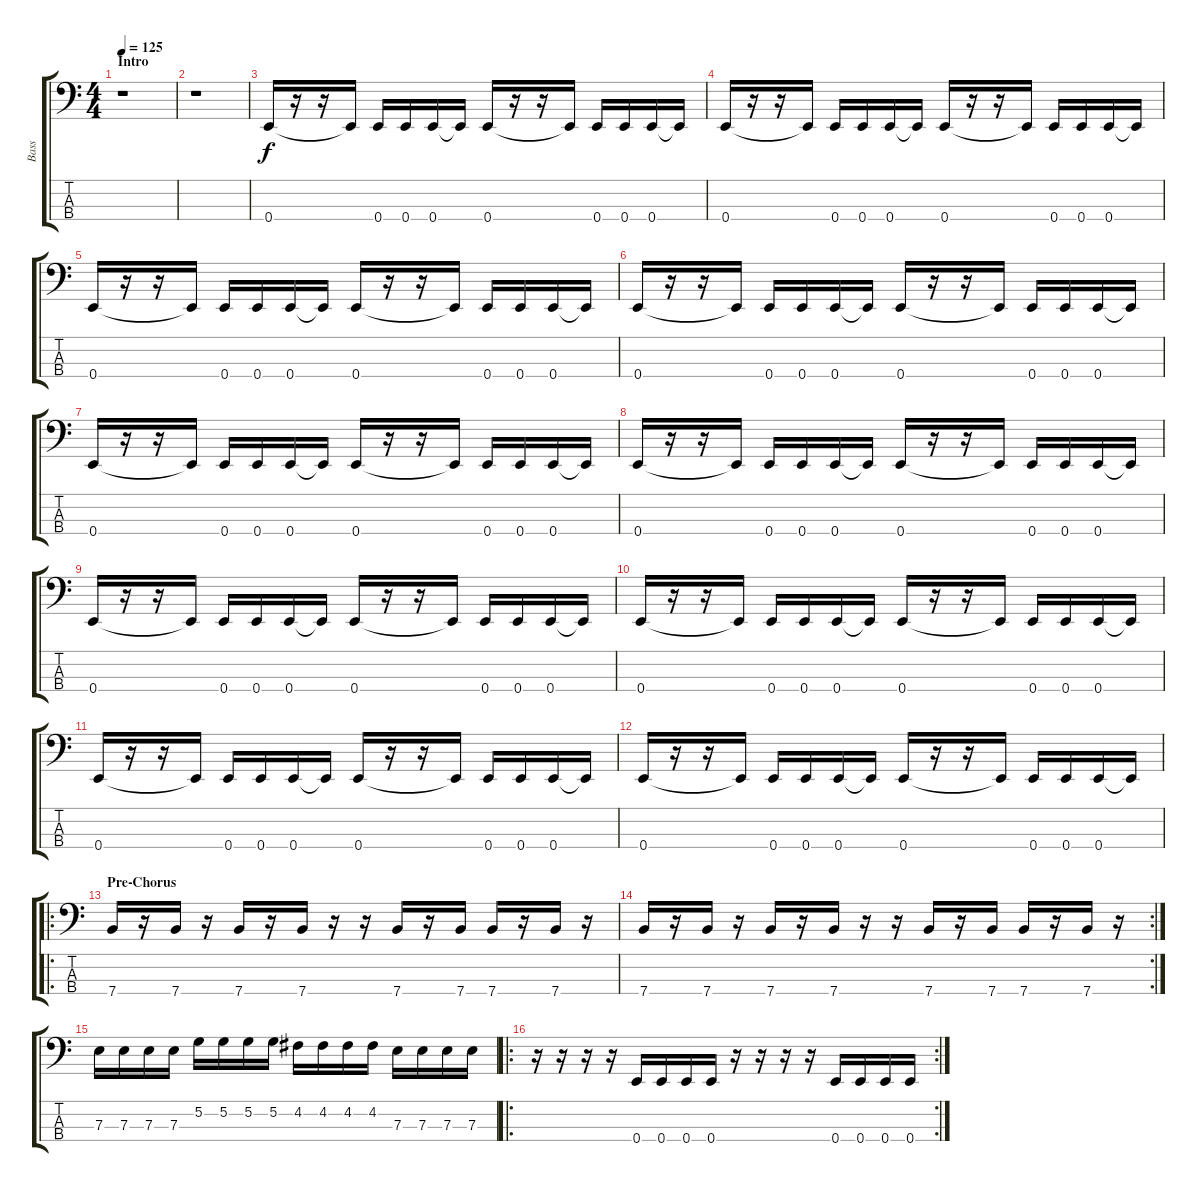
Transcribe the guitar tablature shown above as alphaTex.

\track ("Bass" "Bass") {instrument electricbassfinger}
\staff {score tabs}
\tuning (G2 D2 A1 E1) {hide}
\ts (4 4)
\section ("" "Intro")
\tempo 125
\clef f4
\ks c
r.1{dy f volume 4 instrument electricbassfinger} |
r.1 |
0.4.16{volume 14} r.16 r.16 0.4{t}.16 0.4.16 0.4.16 0.4.16 0.4{t}.16 0.4.16 r.16 r.16 0.4{t}.16 0.4.16 0.4.16 0.4.16 0.4{t}.16 |
0.4.16 r.16 r.16 0.4{t}.16 0.4.16 0.4.16 0.4.16 0.4{t}.16 0.4.16 r.16 r.16 0.4{t}.16 0.4.16 0.4.16 0.4.16 0.4{t}.16 |
0.4.16 r.16 r.16 0.4{t}.16 0.4.16 0.4.16 0.4.16 0.4{t}.16 0.4.16 r.16 r.16 0.4{t}.16 0.4.16 0.4.16 0.4.16 0.4{t}.16 |
0.4.16 r.16 r.16 0.4{t}.16 0.4.16 0.4.16 0.4.16 0.4{t}.16 0.4.16 r.16 r.16 0.4{t}.16 0.4.16 0.4.16 0.4.16 0.4{t}.16 |
0.4.16 r.16 r.16 0.4{t}.16 0.4.16 0.4.16 0.4.16 0.4{t}.16 0.4.16 r.16 r.16 0.4{t}.16 0.4.16 0.4.16 0.4.16 0.4{t}.16 |
0.4.16 r.16 r.16 0.4{t}.16 0.4.16 0.4.16 0.4.16 0.4{t}.16 0.4.16 r.16 r.16 0.4{t}.16 0.4.16 0.4.16 0.4.16 0.4{t}.16 |
0.4.16 r.16 r.16 0.4{t}.16 0.4.16 0.4.16 0.4.16 0.4{t}.16 0.4.16 r.16 r.16 0.4{t}.16 0.4.16 0.4.16 0.4.16 0.4{t}.16 |
0.4.16 r.16 r.16 0.4{t}.16 0.4.16 0.4.16 0.4.16 0.4{t}.16 0.4.16 r.16 r.16 0.4{t}.16 0.4.16 0.4.16 0.4.16 0.4{t}.16 |
0.4.16 r.16 r.16 0.4{t}.16 0.4.16 0.4.16 0.4.16 0.4{t}.16 0.4.16 r.16 r.16 0.4{t}.16 0.4.16 0.4.16 0.4.16 0.4{t}.16 |
0.4.16 r.16 r.16 0.4{t}.16 0.4.16 0.4.16 0.4.16 0.4{t}.16 0.4.16 r.16 r.16 0.4{t}.16 0.4.16 0.4.16 0.4.16 0.4{t}.16 |
\ro
\section ("" "Pre-Chorus")
7.4.16 r.16 7.4.16 r.16 7.4.16 r.16 7.4.16 r.16 r.16 7.4.16 r.16 7.4.16 7.4.16 r.16 7.4.16 r.16 |
\rc 2
7.4.16 r.16 7.4.16 r.16 7.4.16 r.16 7.4.16 r.16 r.16 7.4.16 r.16 7.4.16 7.4.16 r.16 7.4.16 r.16 |
7.3.16 7.3.16 7.3.16 7.3.16 5.2.16 5.2.16 5.2.16 5.2.16 4.2.16 4.2.16 4.2.16 4.2.16 7.3.16 7.3.16 7.3.16 7.3.16 |
\ro
\rc 2
r.16 r.16 r.16 r.16 0.4.16 0.4.16 0.4.16 0.4.16 r.16 r.16 r.16 r.16 0.4.16 0.4.16 0.4.16 0.4.16
